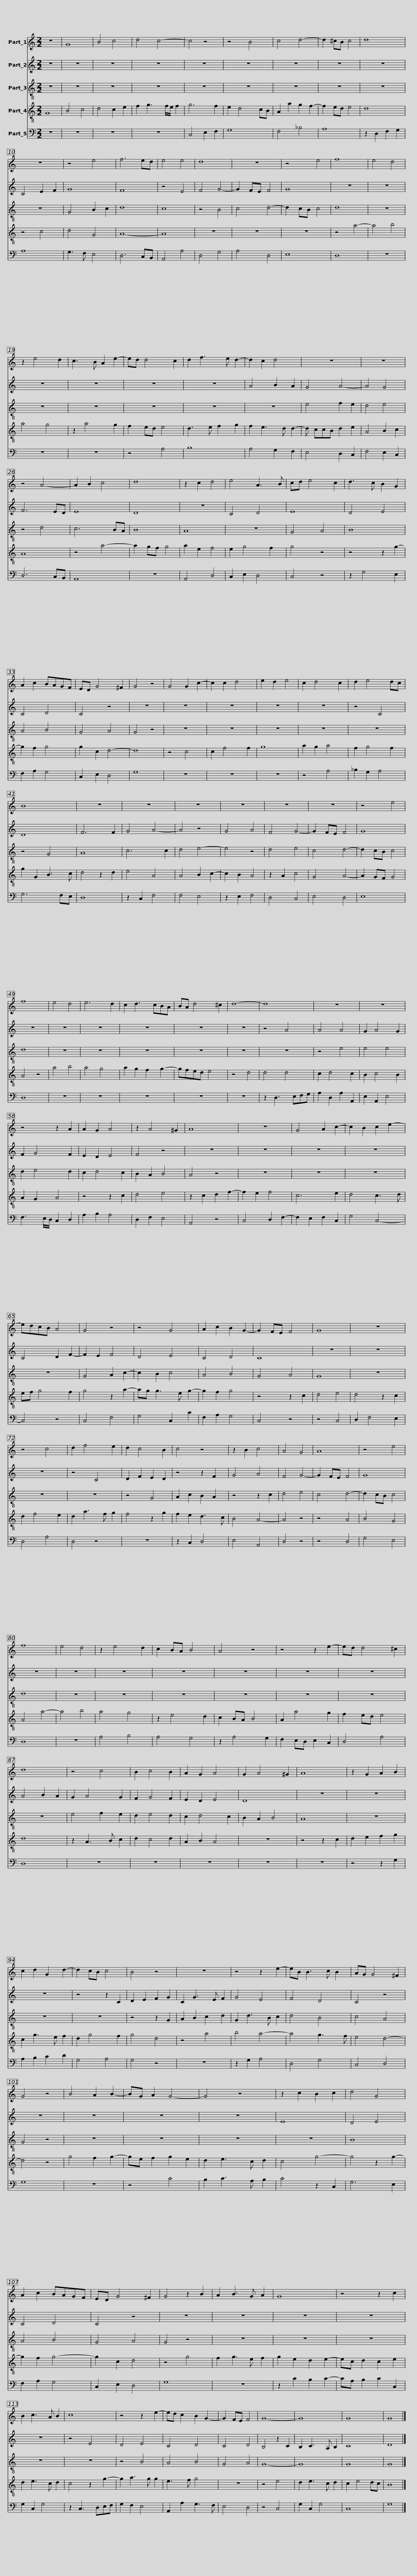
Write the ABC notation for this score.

X:1
%%score 1 2 3 4 5
L:1/8
M:2/2
I:linebreak $
K:C
V:1 treble
V:2 treble
V:3 treble-8
V:4 treble-8
V:5 bass
V:1
 z8 | G8 | B4 c4 | d4 c4- | c4 z4 | %5
 z4 B4 | c4 d4- | d2 ^cB c4 | d8 |$ z8 |$ %10
 z4 e4 | f6 ed | e4 e4 | d8 | z8 | %15
 z4 e4 | f8 | e4 d4 | z2 e4 d2 | c3 B A2 e2- |$ %20
 ed d4 c2 | d2 f3 e d2- | d2 c2 d4 | z8 | z8 | %25
 z4 A4- | A2 B2 c4 | d8 | z2 c2 d4 |$ e4 A3 B |$ %30
 cd e4 c2 | d3 c B2 G2 | A2 c2 BAGF | ED G4 ^F2 | G4 z4 | %35
 G4 G2 c2- | c2 c2 d4 | e2 d2 e4 | c2 d4 c2 |$ d2 e4 dc |$ %40
 B8 | z8 | z8 | z8 | z8 | %45
 z8 | z8 | z4 e4 | f8 | e4 d4 |$ %50
 e6 d2 | c2 d3 cBA | BA d4 ^c2 | d8- | d8 | %55
 z8 | z8 | z4 z2 A2 | A2 G2 A4 |$ z2 A4 ^G2 |$ %60
 A8 | z8 | G4 A2 c2- | c2 B2 c2 e2- | edcB A4 | %65
 G4 z4 | z4 G4 | A2 c2 B2 G2- | G2 FE F4 |$ G8 |$ %70
 z8 | z4 c4 | d2 f4 e2 | d2 c4 B2 | c4 z4 | %75
 z2 B2 c4 | A4 G4 | A8 | z4 e4 | f8 |$ %80
 e4 d4 | z2 e4 d2 | c2 BA B4 | A4 z4 | z4 z2 e2- | %85
 ed d4 ^c2 | d8 | z4 c4 | B2 c4 B2 |$ A2 G2 A4 |$ %90
 G2 A4 ^G2 | A8 | z2 G2 A2 B2 | c2 d2 G2 d2- | d2 cB c4 | %95
 B4 z4 | z8 | z4 z2 e2- | eB B3 c B2 |$ AG G4 ^F2 |$ %100
 G4 z4 | B4 A2 B2- | BG A2 G4- | G4 z4 | z2 c2 B2 c2 | %105
 d4 G4 | A2 c2 BAGF | ED G4 ^F2 | G4 z2 B2 | A2 B3 G A2 |$ %110
 G8 | z4 z2 c2 | B2 c3 A B2 | c8 | z4 z2 e2- | %115
 ed c2 B2 G2- | G2 FE F4 | G8- |$ G8 | G8 | %120
 G8 |] %121
V:2
 z8 | z8 | z8 | z8 | z8 | %5
 z8 | z8 | z8 | z8 |$ C4 E2 F2 |$ %10
 G8 | F8 | z4 E4 | F4 G4- | G2 FE F4 | %15
 G8 | z8 | z8 | z8 | z8 |$ %20
 z8 | z8 | A4 B2 A2 | G4 A4- | A4 G4 | %25
 F6 ED | E8 | D8 | z8 |$ C4 D4 |$ %30
 E8 | D4 E4 | C4 D4 | C4 z4 | z8 | %35
 z8 | z8 | z8 | z8 |$ z4 C4 |$ %40
 D8 | F6 F2 | G4 A4- | A4 z4 | G4 A4 | %45
 F4 G4- | G2 FE F4 | G8 | z8 | z8 |$ %50
 z8 | z8 | z8 | z8 | z4 A4 | %55
 A4 A4 | G2 A4 G2 | F2 G4 F2 | E2 D2 E4 |$ F4 z4 |$ %60
 z8 | z8 | z8 | z8 | C4 D2 F2- | %65
 F2 E2 F4 | D4 E4 | C4 D4 | C8 |$ z8 |$ %70
 z8 | z8 | z4 C4 | D2 F2 E2 D2 | z4 z2 F2 | %75
 G4 A4 | F4 G4- | G2 FE F4 | G8 | z8 |$ %80
 z8 | z8 | z8 | z8 | z8 | %85
 z8 | A4 B2 A2 | G2 A4 G2 | F2 G4 F2 |$ E2 D2 E4 |$ %90
 D8 | z8 | z8 | z8 | z4 z2 C2 | %95
 D2 E2 F2 G2 | C2 G3 E F2 | G4 E4 | F4 D4 |$ C4 z4 |$ %100
 z8 | z8 | z8 | z8 | E8 | %105
 D4 E4 | C4 D4 | C4 z4 | z8 | z8 |$ %110
 z8 | z8 | z8 | z4 E4 | D4 E4 | %115
 C4 D4 | C4 D4 | B,4 z2 C2 |$ B,2 C3 A, B,2 | C8 | %120
 D8 |] %121
V:3
 z8 | z8 | z8 | z8 | z8 | %5
 z8 | z8 | z8 | z8 |$ z8 |$ %10
 G4 B2 c2 | d8 | c8 | z4 B4 | c4 d4- | %15
 d2 cB c4 | d8 | z8 | z8 | z8 |$ %20
 z8 | z8 | z8 | e4 f2 e2 | d4 e4 | %25
 z4 d4 | c6 BA | B8 | A8 |$ z8 |$ %30
 G4 A4 | B8 | A4 B4 | G4 A4 | G4 z4 | %35
 z8 | z8 | z8 | z8 |$ z8 |$ %40
 z4 G4 | A8 | c6 c2 | d4 e4- | e4 z4 | %45
 d4 e4 | c4 d4- | d2 cB c4 | d8 | z8 |$ %50
 z8 | z8 | z8 | z8 | z8 | %55
 z4 e4 | e4 e4 | d2 e4 d2 | c2 d4 c2 |$ B2 A2 B4 |$ %60
 A4 z4 | z8 | z8 | z8 | z8 | %65
 G4 A2 c2- | c2 B2 c4 | A4 B4 | G4 A4 |$ G8 |$ %70
 z8 | z8 | z8 | z4 G4 | A2 c2 B2 A2 | %75
 z4 z2 c2 | d4 e4 | c4 d4- | d2 cB c4 | d8 |$ %80
 z8 | z8 | z8 | z8 | z8 | %85
 z8 | z8 | e4 f2 e2 | d2 e4 d2 |$ c2 d4 c2 |$ %90
 B2 A2 B4 | A8 | z8 | z8 | z8 | %95
 z4 z2 G2 | A2 B2 c2 d2 | G2 d3 B c2 | d4 B4 |$ c4 A4 |$ %100
 G4 z4 | z8 | z8 | z8 | z8 | %105
 B8 | A4 B4 | G4 A4 | G4 z4 | z8 |$ %110
 z8 | z8 | z8 | z8 | z4 B4 | %115
 A4 B4 | G4 A4 | G8- |$ G8 | G8 | %120
 G8 |] %121
V:4
 G8 | B4 c4 | d4 c2 e2 | f2 g3 f/e/ f2 | g6 f2 | %5
 e2 d4 cB | A2 a2 g2 f2- | f2 ed e4 | d8 |$ z4 c4 |$ %10
 d4 G4 | A8- | A8 | z8 | z8 | %15
 z8 | z4 a4- | a4 b4 | a4 g4 | z2 a4 g2 |$ %20
 f2 ed e4 | d3 e f2 g2 | f2 e3 d d2- | d ccB d2 e2 | A4 B2 c2 | %25
 A8 | z4 a4- | a2 gf g4 | a2 e2 f4 |$ e2 g4 f2 |$ %30
 g4 z4 | z4 z2 g2- | g2 f2 g4 | g2 c2 d4- | d8 | %35
 z4 c4 | c2 f4 f2 | g8 | a2 g2 a4 |$ f2 g4 f2 |$ %40
 g2 G2 B3 c | d4 z2 d2 | e4 A4 | A4 B2 c2- | c2 B2 A4 | %45
 z2 A2 c4 | G4 A4- | A2 GF G4 | A4 z4 | a4 b4 |$ %50
 a4 g4 | a2 g2 f2 g2- | gfed e4 | z4 d4 | d4 d4 | %55
 c2 d4 c2 | B2 c4 B2 | A2 G2 A4 | z4 z2 c2 |$ d4 e4 |$ %60
 z2 c2 d2 f2- | f2 e2 f4 | c6 e2 | d4 c3 d | ef g4 f2 | %65
 g4 z2 a2- | ag g3 e g2- | g2 f2 g4 | z4 z2 c2 |$ d4 e4 |$ %70
 d4 z2 c2 | d2 f4 e2 | d2 a3 f g2 | f4 z2 g2 | f2 e2 d3 c | %75
 B4 A4- | A4 z4 | z4 A4 | B4 G4 | A4 a4- |$ %80
 a4 b4 | a4 g4 | z2 e4 d2 | c2 BA B4 | A2 a4 g2 | %85
 f2 ed e4 | d8 | z2 A3 B c2 | d2 c4 d2 |$ A2 B2 A4 |$ %90
 z8 | z4 z2 c2 | d2 e2 f2 g2 | c2 g3 e f2 | d2 g4 f2 | %95
 g4 d4 | z4 a4 | b4 a4- | a4 g3 f |$ e4 d4- |$ %100
 d4 z4 | g4 f2 g2- | ge f2 g2 e2 | d2 e3 c d2 | c4 g4- | %105
 g4 z2 g2- | g2 f2 g4- | g2 c2 d4 | z4 g4 | f2 g3 e f2 |$ %110
 g2 e2 d2 e2- | ec d2 c2 e2 | d2 e3 c d2 | c4 z2 g2- | g2 a3 g g2 | %115
 e3 f g4 | z8 | z4 e4 |$ d2 e3 c d2 | c2 e4 dc | %120
 B8 |] %121
V:5
 z8 | z8 | z8 | z8 | C,4 E,2 F,2 | %5
 G,8 | F,4 _B,4 | A,8 | z2 D,2 F,2 G,2 |$ A,8 |$ %10
 G,3 F, E,4 | D,6 C,B,, | A,,4 A,4 | D,4 G,4 | A,4 D,4 | %15
 E,8 | D,8 | z8 | z8 | z8 |$ %20
 z4 A,4 | B,8 | A,4 G,2 F,2 | E,4 D,2 C,2 | F,4 E,2 C,2 | %25
 D,6 C,B,, | A,,8 | z8 | A,,4 D,4 |$ C,2 E,2 D,4 |$ %30
 C,4 z4 | z2 G,4 E,2 | F,2 A,2 G,4 | C,2 E,2 D,4 | G,8 | %35
 z8 | z8 | z8 | z4 A,4 |$ _B,2 G,2 A,4 |$ %40
 G,6 F,E, | D,8 | z2 C,2 F,4 | F,4 E,4 | z2 E,2 F,4 | %45
 D,4 C,4 | E,4 D,4 | E,8 | D,8 | z8 |$ %50
 z8 | z8 | z8 | z8 | z2 D,3 E,F,G, | %55
 A,2 D,2 A,2 A,,2 | E,2 A,,2 E,4 | F,3 E,/D,/ C,2 D,2 | A,2 B,2 A,4 |$ D,2 F,2 E,4 |$ %60
 A,,4 z4 | C,4 D,2 F,2- | F,2 E,2 F,2 C,2 | G,4 C,4- | C,4 z4 | %65
 C,4 F,4 | G,4 C,2 C2 | F,2 A,2 G,4 | C,4 z4 |$ z4 C,4 |$ %70
 D,2 F,4 E,2 | D,4 A,4 | D,4 z4 | z8 | z2 C,2 D,4 | %75
 E,4 A,,4 | D,4 z4 | z4 D,4 | G,4 E,4 | D,8 |$ %80
 z8 | A,4 B,4 | A,4 G,4 | z2 A,4 G,2 | F,2 E,D, E,2 C,2 | %85
 D,4 A,4 | D,8 | z8 | z8 |$ z8 |$ %90
 z8 | z8 | z4 z2 G,2 | A,2 B,2 C2 D2 | G,4 A,4 | %95
 G,4 z4 | z8 | z2 G,2 A,4 | D,4 G,4 |$ C,4 D,4 |$ %100
 G,8 | z8 | z4 C4 | B,2 C3 A, B,2 | C4 z2 C,2 | %105
 G,6 E,2 | F,2 A,2 G,4 | C,2 E,2 D,4 | G,8 | z8 |$ %110
 z2 C2 B,2 C2- | CA, B,2 C2 C,2 | G,2 C,2 G,4 | z2 C,3 D,E,F, | G,2 F,2 E,4 | %115
 A,,2 A,2 G,3 F, | E,4 D,4 | z4 C,4 |$ G,2 C,2 G,4 | C,8 | %120
 G,8 |] %121
